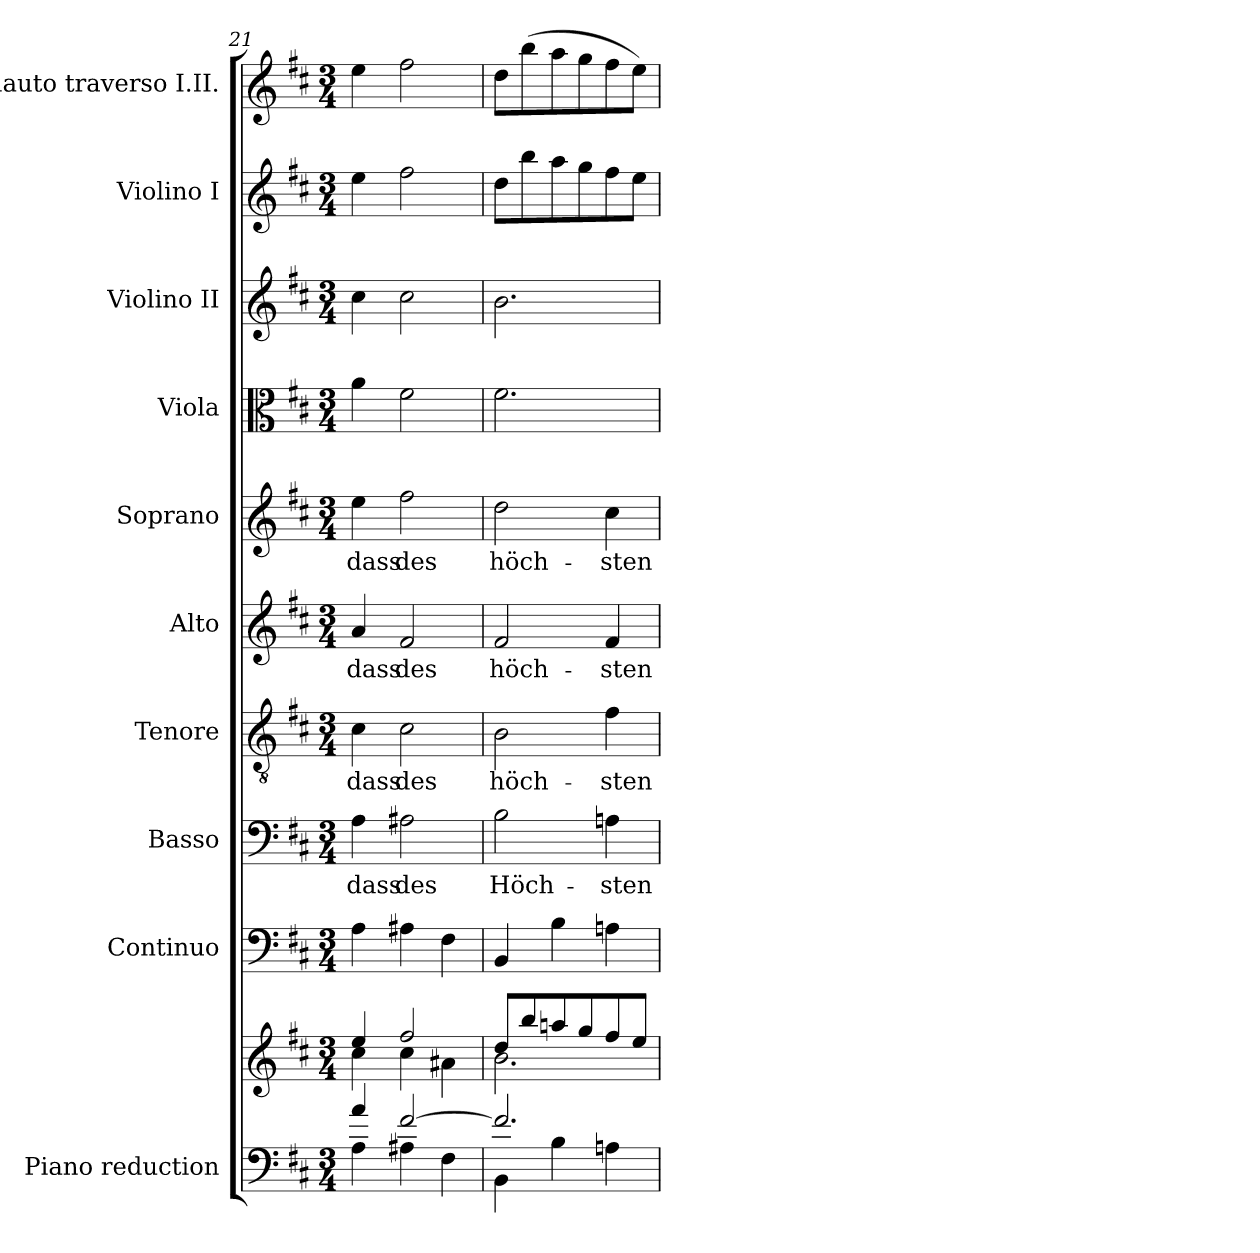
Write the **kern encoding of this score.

**kern	**kern	**kern	**kern	**text	**kern	**text	**kern	**text	**kern	**text	**kern	**kern	**kern	**kern
*part10	*part10	*part9	*part8	*part8	*part7	*part7	*part6	*part6	*part5	*part5	*part4	*part3	*part2	*part1
*staff11	*staff10	*staff9	*staff8	*staff8	*staff7	*staff7	*staff6	*staff6	*staff5	*staff5	*staff4	*staff3	*staff2	*staff1
*I"Piano reduction	*	*I"Continuo	*I"Basso	*	*I"Tenore	*	*I"Alto	*	*I"Soprano	*	*I"Viola	*I"Violino II	*I"Violino I	*I"Flauto traverso I.II.
*I'Pno	*	*	*	*	*	*	*	*	*	*	*I'Vla	*I'Vln	*I'Vln	*I'Fl
*clefF4	*clefG2	*clefF4	*clefF4	*	*clefGv2	*	*clefG2	*	*clefG2	*	*clefC3	*clefG2	*clefG2	*clefG2
*k[f#c#]	*k[f#c#]	*k[f#c#]	*k[f#c#]	*	*k[f#c#]	*	*k[f#c#]	*	*k[f#c#]	*	*k[f#c#]	*k[f#c#]	*k[f#c#]	*k[f#c#]
*M3/4	*M3/4	*M3/4	*M3/4	*	*M3/4	*	*M3/4	*	*M3/4	*	*M3/4	*M3/4	*M3/4	*M3/4
=21	=21	=21	=21	=21	=21	=21	=21	=21	=21	=21	=21	=21	=21	=21
*^	*^	*	*	*	*	*	*	*	*	*	*	*	*	*
!	!	!	!	!	!	!LO:LY:b	!	!LO:LY:b	!	!LO:LY:b	!	!LO:LY:b	!	!	!	!
4a/	4A\	4ee/	4cc#\	4A\	4A\	dass	4c#\	dass	4a/	dass	4ee\	dass	4a\	4cc#\	4ee\	4ee\
!	!	!	!	!	!	!LO:LY:b	!	!LO:LY:b	!	!LO:LY:b	!	!LO:LY:b	!	!	!	!
[2f#/	4A#X\	2ff#/	4cc#\	4A#X\	2A#X\	des	2c#\	des	2f#/	des	2ff#\	des	2f#\	2cc#\	2ff#\	2ff#\
.	4F#\	.	4a#X\	4F#\	.	.	.	.	.	.	.	.	.	.	.	.
=22	=22	=22	=22	=22	=22	=22	=22	=22	=22	=22	=22	=22	=22	=22	=22	=22
!	!	!	!	!	!	!LO:LY:b	!	!LO:LY:b	!	!LO:LY:b	!	!LO:LY:b	!	!	!	!
2.f#/]	4BB\	8dd/L	2.b\	4BB/	2B\	Höch-	2B\	höch-	2f#/	höch-	2dd\	höch-	2.f#\	2.b\	8dd\L	8dd\L
.	.	8bb/	.	.	.	.	.	.	.	.	.	.	.	.	8bb\	(8bb\
.	4B\	8aan/	.	4B\	.	.	.	.	.	.	.	.	.	.	8aa\	8aa\
.	.	8gg/	.	.	.	.	.	.	.	.	.	.	.	.	8gg\	8gg\
!	!	!	!	!	!	!LO:LY:b	!	!LO:LY:b	!	!LO:LY:b	!	!LO:LY:b	!	!	!	!
.	4An\	8ff#/	.	4An\	4An\	-sten	4f#\	-sten	4f#/	-sten	4cc#\	-sten	.	.	8ff#\	8ff#\
.	.	8ee/J	.	.	.	.	.	.	.	.	.	.	.	.	8ee\J	8ee\J)
*v	*v	*	*	*	*	*	*	*	*	*	*	*	*	*	*	*
*	*v	*v	*	*	*	*	*	*	*	*	*	*	*	*	*
=	=	=	=	=	=	=	=	=	=	=	=	=	=	=
*-	*-	*-	*-	*-	*-	*-	*-	*-	*-	*-	*-	*-	*-	*-
